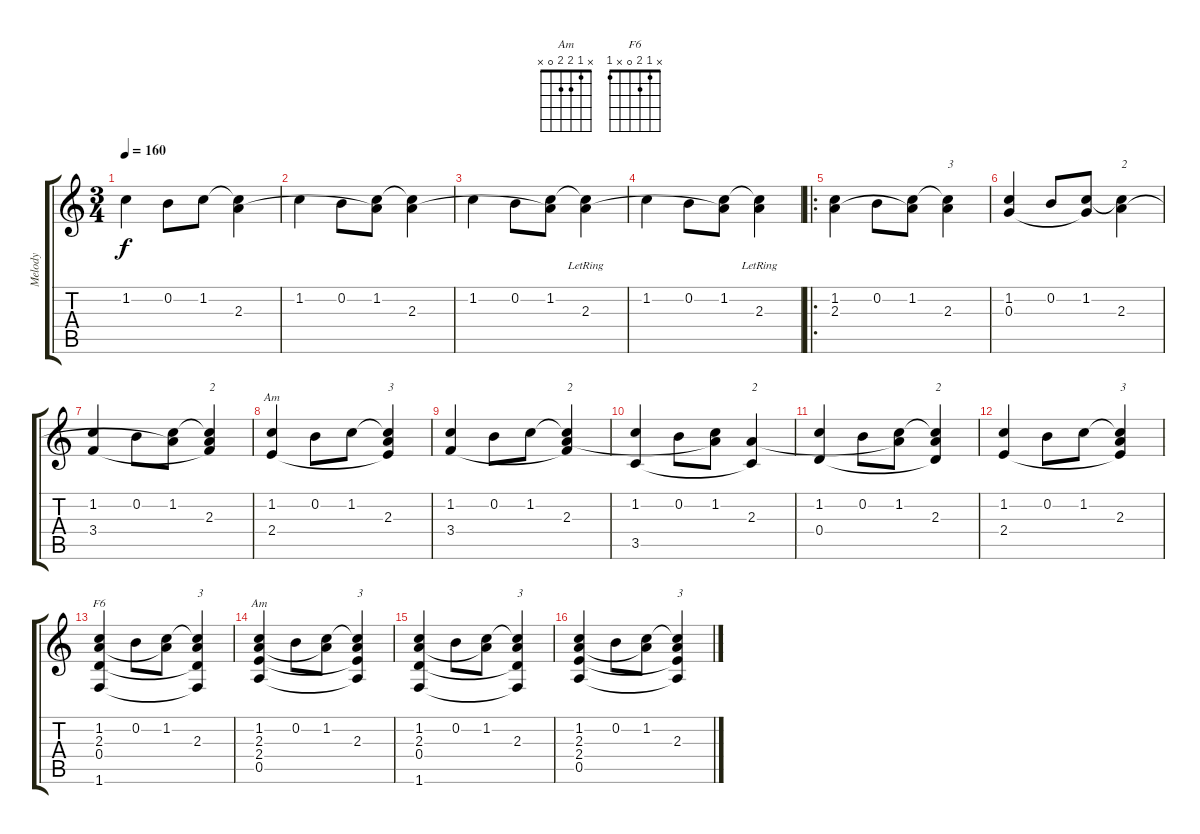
\track ("Melody" "Melody") {instrument distortionguitar}
\staff {score tabs}
\tuning (E4 B3 G3 D3 A2 E2) {hide}
\chord ("Am" x 1 2 2 x x)
\chord ("F6" x 1 2 0 x 1)
\chord ("Am" x 1 2 2 0 x)
\ts (3 4)
\tempo 160
\clef g2
\ks c
1.2.4{dy f instrument distortionguitar} 0.2.8 1.2.8 (1.2{t} 2.3).4 |
1.2.4 0.2.8 (1.2 2.3{t}).8 (1.2{t} 2.3).4 |
1.2.4 0.2.8 (1.2 2.3{t}).8 (1.2{t} 2.3{lr}).4 |
1.2.4 0.2.8 (1.2 2.3{t}).8 (1.2{t} 2.3{lr}).4 |
\ro
(1.2 2.3).4 0.2.8 (1.2 2.3{t}).8 (1.2{t} 2.3).4{txt "3"} |
(1.2 0.3).4 0.2.8 (1.2 0.3{t}).8 (1.2{t} 2.3).4{txt "2"} |
(1.2 3.4).4 0.2.8 (1.2 2.3{t}).8 (1.2{t} 2.3 3.4{t}).4{txt "2"} |
(1.2 2.4).4{ch "Am"} 0.2.8 1.2.8 (1.2{t} 2.3 2.4{t}).4{txt "3"} |
(1.2 3.4).4 0.2.8 1.2.8 (1.2{t} 2.3 3.4{t}).4{txt "2"} |
(1.2 3.5).4 0.2.8 (1.2 2.3{t}).8 (2.3 3.5{t}).4{txt "2"} |
(1.2 0.4).4 0.2.8 (1.2 2.3{t}).8 (1.2{t} 2.3 0.4{t}).4{txt "2"} |
(1.2 2.4).4 0.2.8 1.2.8 (1.2{t} 2.3 2.4{t}).4{txt "3"} |
(1.2 2.3 0.4 1.6).4{ch "F6"} 0.2.8 (1.2 2.3{t}).8 (1.2{t} 2.3 0.4{t} 1.6{t}).4{txt "3"} |
(1.2 2.3 2.4 0.5).4{ch "Am"} 0.2.8 (1.2 2.3{t}).8 (1.2{t} 2.3 2.4{t} 0.5{t}).4{txt "3"} |
(1.2 2.3 0.4 1.6).4 0.2.8 (1.2 2.3{t}).8 (1.2{t} 2.3 0.4{t} 1.6{t}).4{txt "3"} |
(1.2 2.3 2.4 0.5).4 0.2.8 (1.2 2.3{t}).8 (1.2{t} 2.3 2.4{t} 0.5{t}).4{txt "3"}
